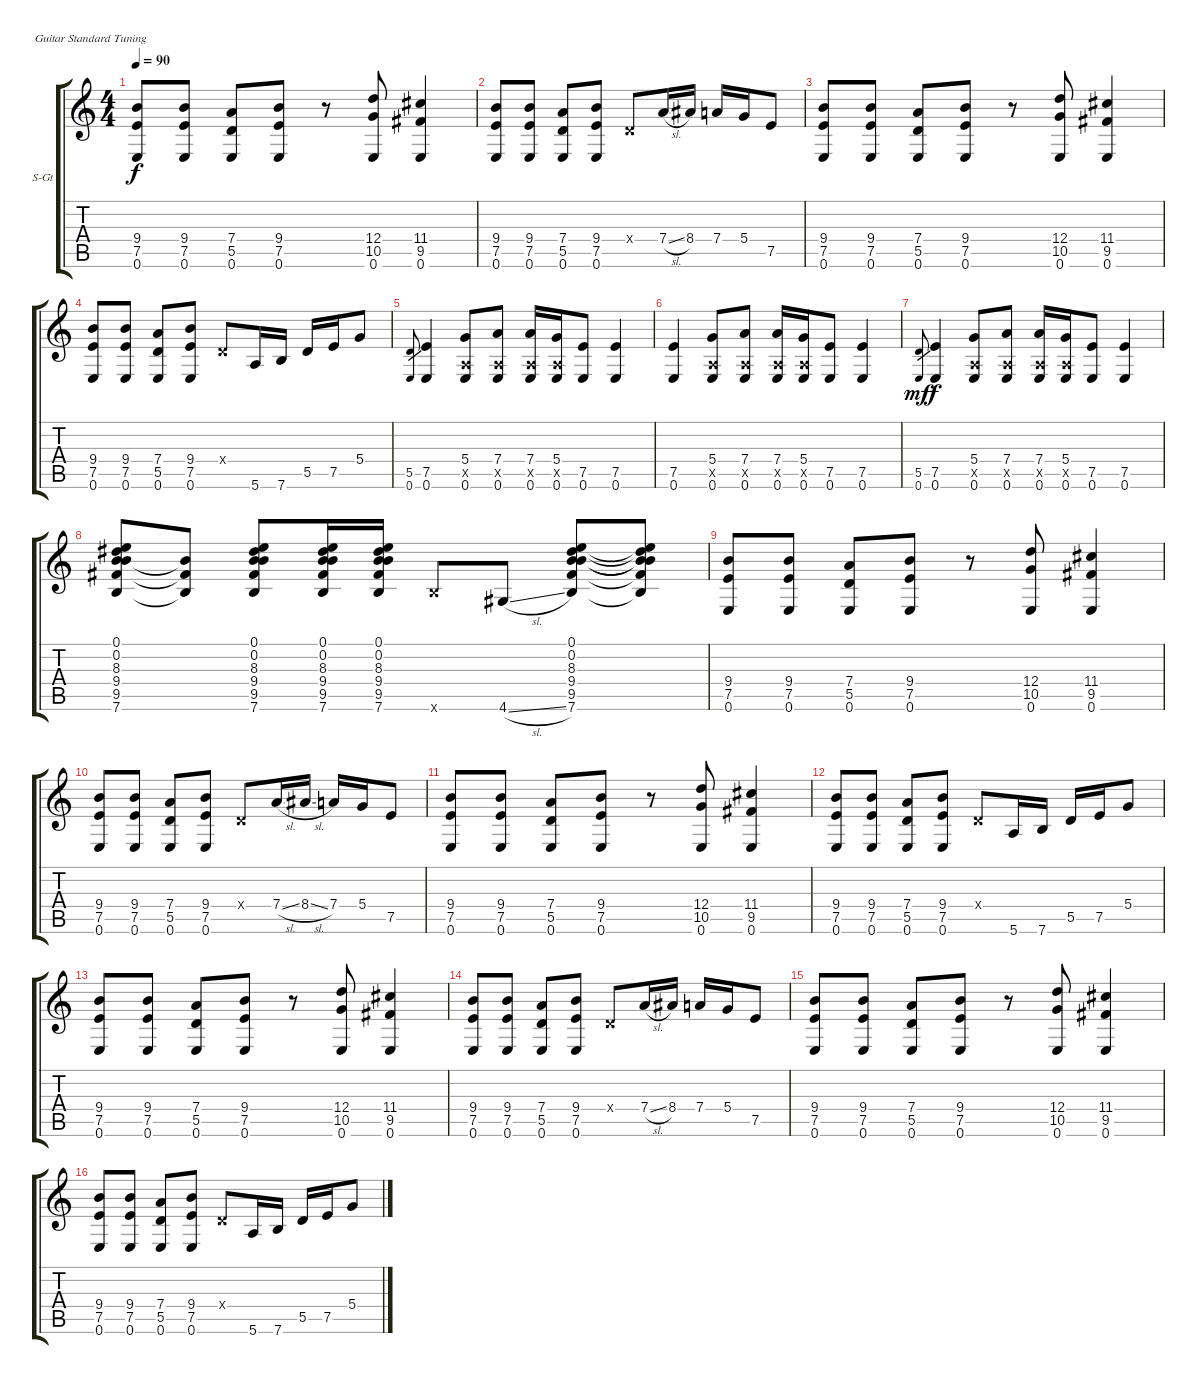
\defaultSystemsLayout 4
\bracketExtendMode groupsimilarinstruments
\firstSystemTrackNameOrientation horizontal
\otherSystemsTrackNameOrientation horizontal
\track ("Steel Guitar" "S-Gt") {instrument acousticguitarsteel}
\staff {score tabs}
\tuning (E4 B3 G3 D3 A2 E2)
\ts (4 4)
\tempo 90
\clef g2
\ks c
(7.5 0.6 9.4).8{dy f} (7.5 0.6 9.4).8 (5.5 0.6 7.4).8 (7.5 0.6 9.4).8 r.8 (10.5 0.6 12.4).8 (9.5 0.6 11.4).4 |
(7.5 0.6 9.4).8 (7.5 0.6 9.4).8 (5.5 0.6 7.4).8 (7.5 0.6 9.4).8 0.4{x}.8 7.4{sl}.16 8.4.16 7.4.16 5.4.16 7.5.8 |
(7.5 0.6 9.4).8 (7.5 0.6 9.4).8 (5.5 0.6 7.4).8 (7.5 0.6 9.4).8 r.8 (10.5 0.6 12.4).8 (9.5 0.6 11.4).4 |
(7.5 0.6 9.4).8 (7.5 0.6 9.4).8 (5.5 0.6 7.4).8 (7.5 0.6 9.4).8 0.4{x}.8 5.6.16 7.6.16 5.5.16 7.5.16 5.4.8 |
(5.5 0.6).8{gr} (7.5 0.6).4 (5.4 0.6 0.5{x}).8 (7.4 0.6 0.5{x}).8 (7.4 0.6 0.5{x}).16 (5.4 0.6 0.5{x}).16 (7.5 0.6).8 (7.5 0.6).4 |
(7.5 0.6).4 (5.4 0.6 0.5{x}).8 (7.4 0.6 0.5{x}).8 (7.4 0.6 0.5{x}).16 (5.4 0.6 0.5{x}).16 (7.5 0.6).8 (7.5 0.6).4 |
(5.5 0.6).8{gr dy mf} (7.5 0.6).4{dy f} (5.4 0.6 0.5{x}).8 (7.4 0.6 0.5{x}).8 (7.4 0.6 0.5{x}).16 (5.4 0.6 0.5{x}).16 (7.5 0.6).8 (7.5 0.6).4 |
(9.5 9.4 7.6 8.3 0.2 0.1).8 (9.5{t} 9.4{t} 7.6{t}).8 (9.5 9.4 7.6 8.3 0.1 0.2).8 (9.4 9.5 7.6 8.3 0.2 0.1).16 (7.6 9.5 9.4 8.3 0.1 0.2).16 7.6{x}.8 4.6{sl}.8 (7.6 9.5 9.4 8.3 0.2 0.1).8 (0.1{t} 0.2{t} 8.3{t} 9.4{t} 9.5{t} 7.6{t}).8 |
(7.5 0.6 9.4).8 (7.5 0.6 9.4).8 (5.5 0.6 7.4).8 (7.5 0.6 9.4).8 r.8 (10.5 0.6 12.4).8 (9.5 0.6 11.4).4 |
(7.5 0.6 9.4).8 (7.5 0.6 9.4).8 (5.5 0.6 7.4).8 (7.5 0.6 9.4).8 0.4{x}.8 7.4{sl}.16 8.4{sl}.16 7.4.16 5.4.16 7.5.8 |
(7.5 0.6 9.4).8 (7.5 0.6 9.4).8 (5.5 0.6 7.4).8 (7.5 0.6 9.4).8 r.8 (10.5 0.6 12.4).8 (9.5 0.6 11.4).4 |
(7.5 0.6 9.4).8 (7.5 0.6 9.4).8 (5.5 0.6 7.4).8 (7.5 0.6 9.4).8 0.4{x}.8 5.6.16 7.6.16 5.5.16 7.5.16 5.4.8 |
(7.5 0.6 9.4).8 (7.5 0.6 9.4).8 (5.5 0.6 7.4).8 (7.5 0.6 9.4).8 r.8 (10.5 0.6 12.4).8 (9.5 0.6 11.4).4 |
(7.5 0.6 9.4).8 (7.5 0.6 9.4).8 (5.5 0.6 7.4).8 (7.5 0.6 9.4).8 0.4{x}.8 7.4{sl}.16 8.4.16 7.4.16 5.4.16 7.5.8 |
(7.5 0.6 9.4).8 (7.5 0.6 9.4).8 (5.5 0.6 7.4).8 (7.5 0.6 9.4).8 r.8 (10.5 0.6 12.4).8 (9.5 0.6 11.4).4 |
(7.5 0.6 9.4).8 (7.5 0.6 9.4).8 (5.5 0.6 7.4).8 (7.5 0.6 9.4).8 0.4{x}.8 5.6.16 7.6.16 5.5.16 7.5.16 5.4.8
